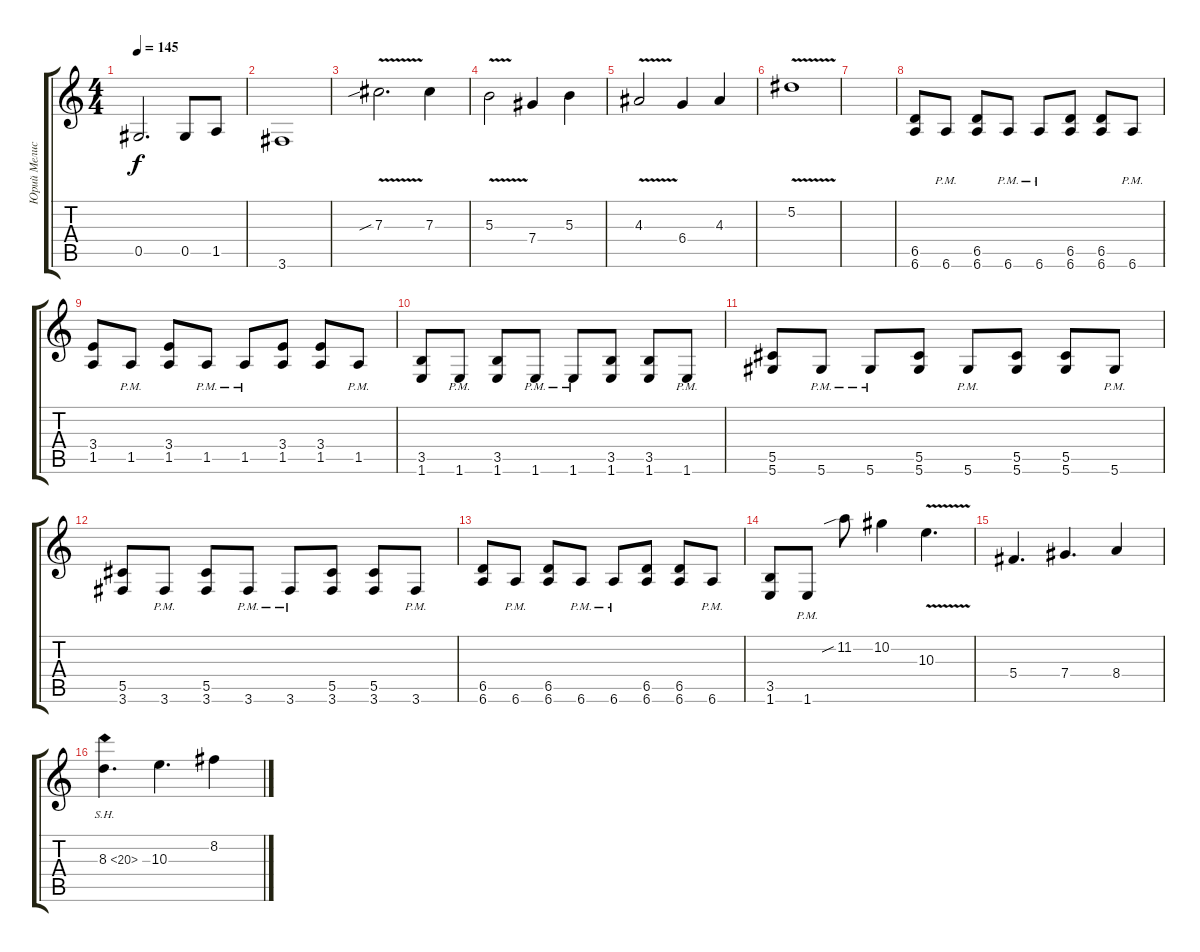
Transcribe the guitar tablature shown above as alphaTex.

\track ("Юрий Мелисов" "Юрий Мелис") {instrument distortionguitar}
\staff {score tabs}
\tuning (Eb4 Bb3 Gb3 Db3 Ab2 Eb2) {hide}
\ts (4 4)
\tempo 145
\clef g2
\ks c
0.5.2{d dy f} 0.5.8 1.5.8 |
3.6.1 |
7.3{v sib}.2{d} 7.3.4 |
5.3{v}.2 7.4.4 5.3.4 |
4.3{v}.2 6.4.4 4.3.4 |
5.2{v}.1 |
|
(6.5 6.6).8 6.6{pm}.8 (6.5 6.6).8 6.6{pm}.8 6.6{pm}.8 (6.5 6.6).8 (6.5 6.6).8 6.6{pm}.8 |
(3.4 1.5).8 1.5{pm}.8 (3.4 1.5).8 1.5{pm}.8 1.5{pm}.8 (3.4 1.5).8 (3.4 1.5).8 1.5{pm}.8 |
(3.5 1.6).8 1.6{pm}.8 (3.5 1.6).8 1.6{pm}.8 1.6{pm}.8 (3.5 1.6).8 (3.5 1.6).8 1.6{pm}.8 |
(5.5 5.6).8 5.6{pm}.8 5.6{pm}.8 (5.5 5.6).8 5.6{pm}.8 (5.5 5.6).8 (5.5 5.6).8 5.6{pm}.8 |
(5.5 3.6).8 3.6{pm}.8 (5.5 3.6).8 3.6{pm}.8 3.6{pm}.8 (5.5 3.6).8 (5.5 3.6).8 3.6{pm}.8 |
(6.5 6.6).8 6.6{pm}.8 (6.5 6.6).8 6.6{pm}.8 6.6{pm}.8 (6.5 6.6).8 (6.5 6.6).8 6.6{pm}.8 |
(3.5 1.6).8 1.6{pm}.8 11.2{sib}.8 10.2.4 10.3{v}.4{d} |
5.4.4{d instrument overdrivenguitar} 7.4.4{d} 8.4.4 |
8.3{sh 12}.4{d} 10.3.4{d} 8.2.4
